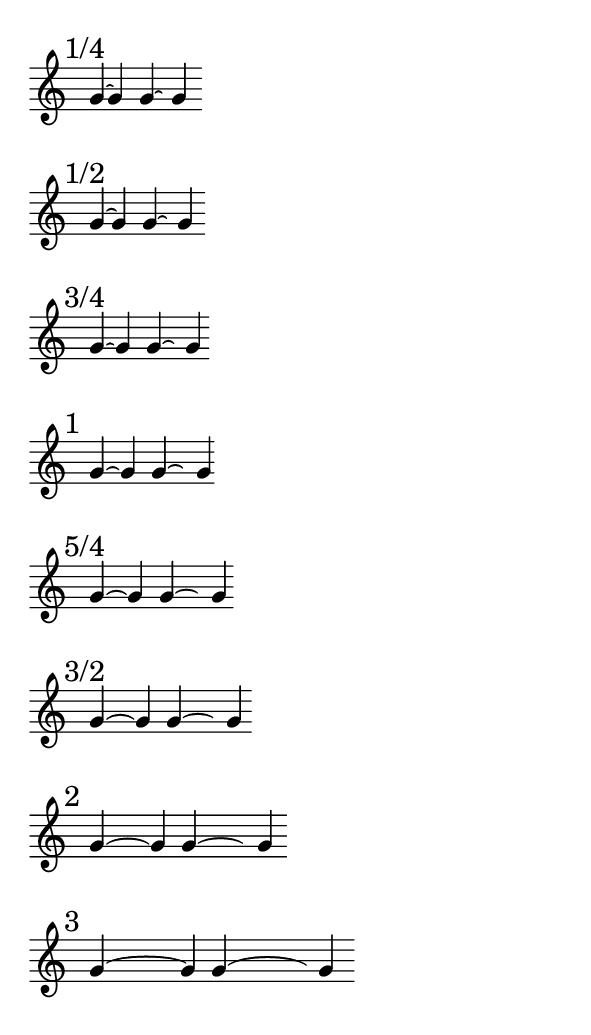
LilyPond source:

\version "2.16.2"

\paper { indent = 0  ragged-right = ##t paper-width = 10 \cm line-width = 9 \cm }

br = { \bar "" \break }

% #(set-global-staff-size 10)

\layout { \context { \Voice \override Tie #'direction = #UP } }

\transpose d g

\new Staff \with { \remove Time_signature_engraver } { \time 9999/1 \set tieWaitForNote = ##t \tieUp
    \mark "1/4"
    d'4*1/4 ~ d'4
    \bar "" 
    <<
      {
        \once \override Tie #'control-points = 
        #'((1.5 . -0.42) (1.637 . -0.18) (2.015 . -0.18) (2.15 . -0.42))
        d'4 ~ \hideNotes d' \unHideNotes
      }
      \new Voice { 
        \once \override Stem #'extra-offset = #'(1.82 . 0)
        \once \override NoteHead #'extra-offset = #'(1.82 . 0) 
        d'4
      }
    >>
    \br 
    
    \mark "1/2"
    d'4*1/2 ~ d'4
    \bar "" 
    <<
      {
        \once \override Tie #'control-points = 
        #'((1.5 . -0.5) (1.7 . -0.2) (2.1 . -0.2) (2.3 . -0.5))
        d'4 ~ \hideNotes d' \unHideNotes
      }
      \new Voice { 
        \once \override Stem #'extra-offset = #'(2.11 . 0)
        \once \override NoteHead #'extra-offset = #'(2.11 . 0) 
        d'4
      }
    >>
    \br
    
    \mark "3/4"
    d'4*3/4 ~ d'4
    \bar "" 
    <<
      {
        \once \override Tie #'control-points = 
        #'((1.554 . -0.55) (1.804 . -0.2) (2.337 . -0.2) (2.587 . -0.55))
        d'4 ~ \hideNotes d' \unHideNotes
      }
      \new Voice { 
        \once \override Stem #'extra-offset = #'(2.51 . 0)
        \once \override NoteHead #'extra-offset = #'(2.51 . 0) 
        d'4
      }
    >>
    \br
    
    \mark "1"
    d'4 ~ d'4
    \bar "" 
    <<
      {
        \once \override Tie #'control-points = 
        #'((1.554 . -0.55) (1.854 . -0.15) (2.639 . -0.15) (2.939 . -0.55))
        d'4 ~ \hideNotes d' \unHideNotes
      }
      \new Voice { 
        \once \override Stem #'extra-offset = #'(3.00 . 0)
        \once \override NoteHead #'extra-offset = #'(3.00 . 0) 
        d'4
      }
    >>
    \br
    
    \mark "5/4"
    d'4 ~ s16 d'4
    \bar "" 
    <<
      {
        \once \override Tie #'control-points = 
        #'((1.554 . -0.6) (2.000 . -0.15) (3.174 . -0.15) (3.647 . -0.6))
        d'4*5/4 ~ \hideNotes d' \unHideNotes
      }
      \new Voice { 
        \once \override Stem #'extra-offset = #'(3.75 . 0)
        \once \override NoteHead #'extra-offset = #'(3.75 . 0) 
        d'4
      }
    >>
    \br
    
    \mark "3/2"
    d'4 ~ s8 d'4
    \bar "" 
    <<
      {
        \once \override Tie #'control-points = 
        #'((1.554 . -0.6) (2.19 . -0.1) (3.759 . -0.1) (4.397 . -0.6))
        d'4*3/2 ~ \hideNotes d' \unHideNotes
      }
      \new Voice { 
        \once \override Stem #'extra-offset = #'(4.5 . 0)
        \once \override NoteHead #'extra-offset = #'(4.5 . 0) 
        d'4
      }
    >>
    \br
    
    \mark "2"
    d'4 ~ s4 d'4
    \bar "" 
    <<
      {
        \once \override Tie #'control-points = 
        #'((1.554 . -0.7) (2.500 . -0.05) (4.883 . -0.05) (5.828 . -0.7))
        d'4*2 ~ \hideNotes d' \unHideNotes
      }
      \new Voice { 
        \once \override Stem #'extra-offset = #'(6.00 . 0)
        \once \override NoteHead #'extra-offset = #'(6.00 . 0) 
        d'4
      }
    >>
    \br
    
    \mark "3"
    d'4 ~ s2 d'4
    \bar "" 
    <<
      {
        \once \override Tie #'control-points = 
        #'((1.554 . -0.45) (2.866 . 0.6) (7.752 . 0.6) (9.065 . -0.45))
        d'4*3 ~ \hideNotes d' \unHideNotes
      }
      \new Voice { 
        \once \override Stem #'extra-offset = #'(9.00 . 0)
        \once \override NoteHead #'extra-offset = #'(9.00 . 0) 
        d'4
      }
    >>
    \br
        
  }
